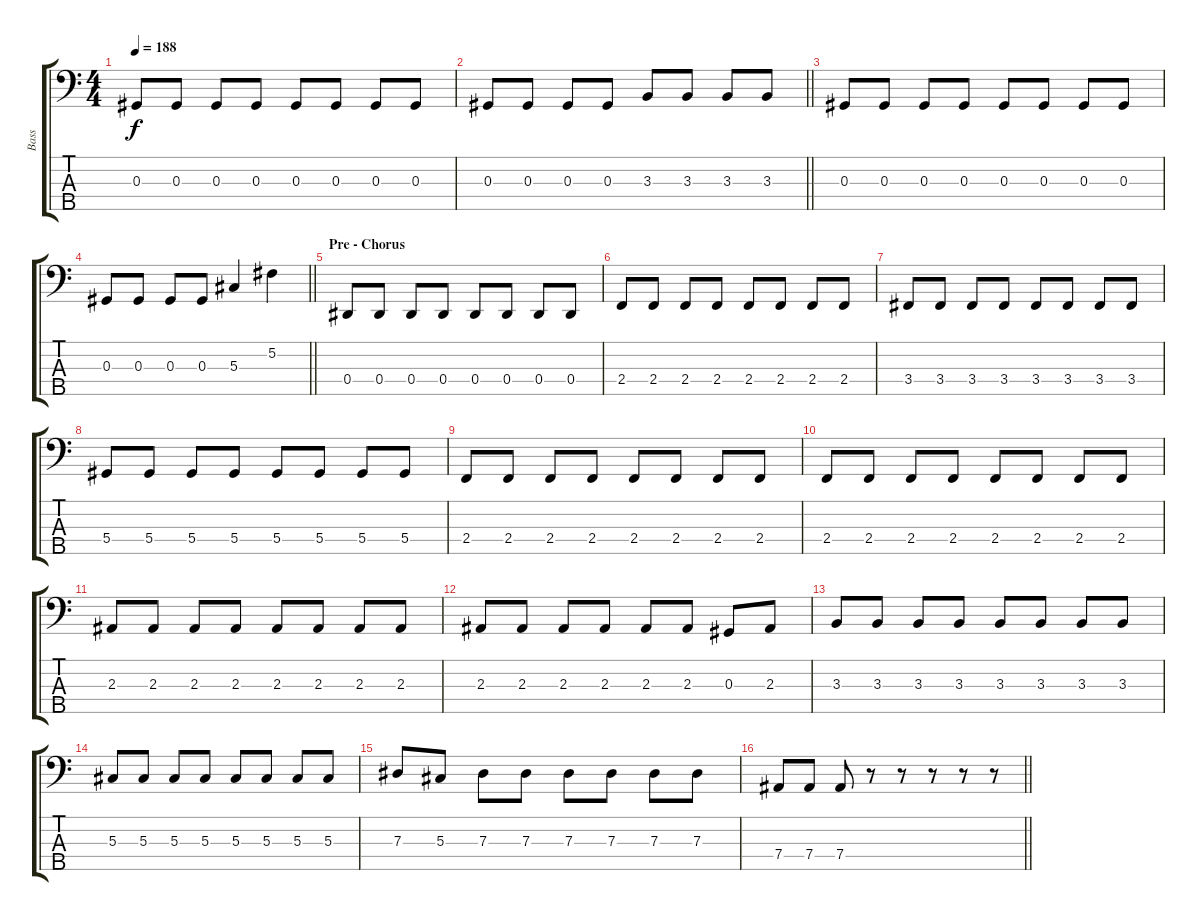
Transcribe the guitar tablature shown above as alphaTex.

\track ("Bass" "Bass") {instrument electricbasspick}
\staff {score tabs}
\tuning (Gb2 Db2 Ab1 Eb1 Bb0) {hide}
\ts (4 4)
\tempo 188
\clef f4
\ks c
0.3.8{dy f} 0.3.8 0.3.8 0.3.8 0.3.8 0.3.8 0.3.8 0.3.8 |
\barLineRight lightlight
0.3.8 0.3.8 0.3.8 0.3.8 3.3.8 3.3.8 3.3.8 3.3.8 |
0.3.8 0.3.8 0.3.8 0.3.8 0.3.8 0.3.8 0.3.8 0.3.8 |
\barLineRight lightlight
0.3.8 0.3.8 0.3.8 0.3.8 5.3.4 5.2.4 |
\section ("" "Pre - Chorus")
0.4.8 0.4.8 0.4.8 0.4.8 0.4.8 0.4.8 0.4.8 0.4.8 |
2.4.8 2.4.8 2.4.8 2.4.8 2.4.8 2.4.8 2.4.8 2.4.8 |
3.4.8 3.4.8 3.4.8 3.4.8 3.4.8 3.4.8 3.4.8 3.4.8 |
5.4.8 5.4.8 5.4.8 5.4.8 5.4.8 5.4.8 5.4.8 5.4.8 |
2.4.8 2.4.8 2.4.8 2.4.8 2.4.8 2.4.8 2.4.8 2.4.8 |
2.4.8 2.4.8 2.4.8 2.4.8 2.4.8 2.4.8 2.4.8 2.4.8 |
2.3.8 2.3.8 2.3.8 2.3.8 2.3.8 2.3.8 2.3.8 2.3.8 |
2.3.8 2.3.8 2.3.8 2.3.8 2.3.8 2.3.8 0.3.8 2.3.8 |
3.3.8 3.3.8 3.3.8 3.3.8 3.3.8 3.3.8 3.3.8 3.3.8 |
5.3.8 5.3.8 5.3.8 5.3.8 5.3.8 5.3.8 5.3.8 5.3.8 |
7.3.8 5.3.8 7.3.8 7.3.8 7.3.8 7.3.8 7.3.8 7.3.8 |
\barLineRight lightlight
7.4.8 7.4.8 7.4.8 r.8 r.8 r.8 r.8 r.8
